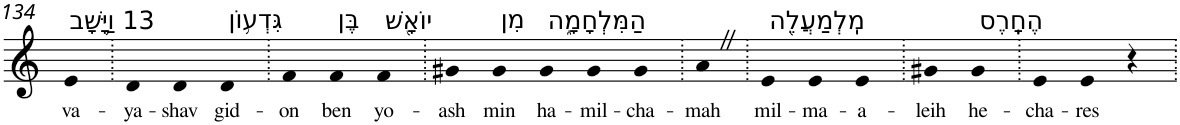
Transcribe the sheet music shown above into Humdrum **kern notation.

**kern	**text
*part1	*part1
*staff1	*staff1
*I"Piano	*
*I'Pno	*
!!LO:PB:g=z
*clefG2	*
*k[]	*
=134	=134
!LO:TX:a:t=13 וַיָּ֛שָׁב	!
!	!LO:LY:b
4e	va-
=135.	=135.
!	!LO:LY:b
4d	-ya-
!	!LO:LY:b
4d	-shav
!LO:TX:a:t=גִּדְע֥וֹן	!
!	!LO:LY:b
4d	gid-
=136.	=136.
!	!LO:LY:b
4f	-on
!LO:TX:a:t=בֶּן	!
!	!LO:LY:b
4f	ben
!LO:TX:a:t=יוֹאָ֖שׁ	!
!	!LO:LY:b
4f	yo-
=137.	=137.
!	!LO:LY:b
4g#X	-ash
!LO:TX:a:t=מִן	!
!	!LO:LY:b
4g#	min
!LO:TX:a:t=הַמִּלְחָמָ֑ה	!
!	!LO:LY:b
4g#	ha-
!	!LO:LY:b
4g#	-mil-
!	!LO:LY:b
4g#	-cha-
=138.	=138.
!	!LO:LY:b
4aZ	-mah
=139.	=139.
!LO:TX:a:t=מִֽלְמַעֲלֵ֖ה	!
!	!LO:LY:b
4e	mil-
!	!LO:LY:b
4e	-ma-
!	!LO:LY:b
4e	-a-
=140.	=140.
!	!LO:LY:b
4g#X	-leih
!LO:TX:a:t=הֶחָֽרֶס	!
!	!LO:LY:b
4g#	he-
=141.	=141.
!	!LO:LY:b
4e	-cha-
!	!LO:LY:b
4e	-res
4r	.
=.	=.
*-	*-
